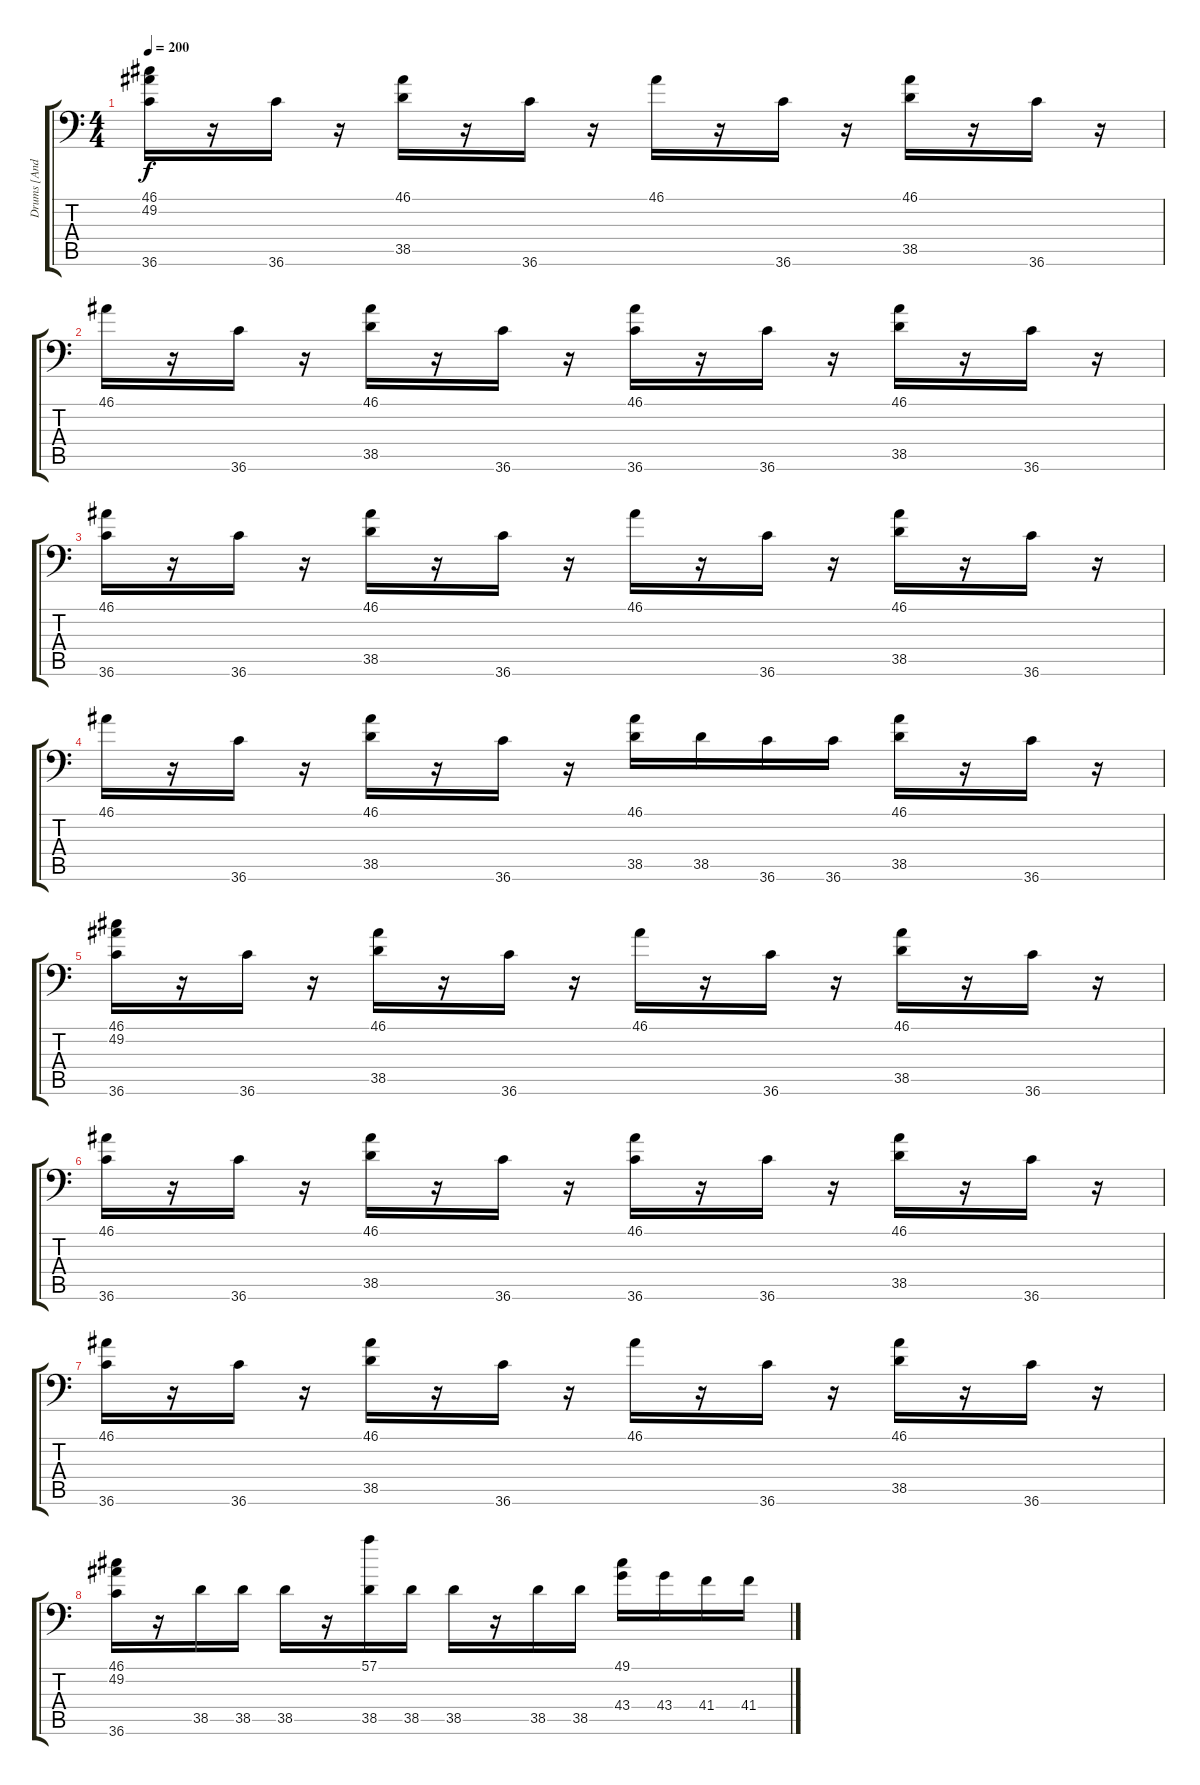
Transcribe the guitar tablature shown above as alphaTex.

\track ("Drums [Andrew Tkaczyk]" "Drums [And") {instrument acousticgrandpiano}
\staff {score tabs}
\tuning (C-1 C-1 C-1 C-1 C-1 C-1) {hide}
\ts (4 4)
\tempo 200
\clef f4
\ks c
(46.1 49.2 36.6).16{dy f} r.16 36.6.16 r.16 (46.1 38.5).16 r.16 36.6.16 r.16 46.1.16 r.16 36.6.16 r.16 (46.1 38.5).16 r.16 36.6.16 r.16 |
46.1.16 r.16 36.6.16 r.16 (46.1 38.5).16 r.16 36.6.16 r.16 (46.1 36.6).16 r.16 36.6.16 r.16 (46.1 38.5).16 r.16 36.6.16 r.16 |
(46.1 36.6).16 r.16 36.6.16 r.16 (46.1 38.5).16 r.16 36.6.16 r.16 46.1.16 r.16 36.6.16 r.16 (46.1 38.5).16 r.16 36.6.16 r.16 |
46.1.16 r.16 36.6.16 r.16 (46.1 38.5).16 r.16 36.6.16 r.16 (46.1 38.5).16 38.5.16 36.6.16 36.6.16 (46.1 38.5).16 r.16 36.6.16 r.16 |
(46.1 49.2 36.6).16 r.16 36.6.16 r.16 (46.1 38.5).16 r.16 36.6.16 r.16 46.1.16 r.16 36.6.16 r.16 (46.1 38.5).16 r.16 36.6.16 r.16 |
(46.1 36.6).16 r.16 36.6.16 r.16 (46.1 38.5).16 r.16 36.6.16 r.16 (46.1 36.6).16 r.16 36.6.16 r.16 (46.1 38.5).16 r.16 36.6.16 r.16 |
(46.1 36.6).16 r.16 36.6.16 r.16 (46.1 38.5).16 r.16 36.6.16 r.16 46.1.16 r.16 36.6.16 r.16 (46.1 38.5).16 r.16 36.6.16 r.16 |
(46.1 49.2 36.6).16 r.16 38.5.16 38.5.16 38.5.16 r.16 (57.1 38.5).16 38.5.16 38.5.16 r.16 38.5.16 38.5.16 (49.1 43.4).16 43.4.16 41.4.16 41.4.16
